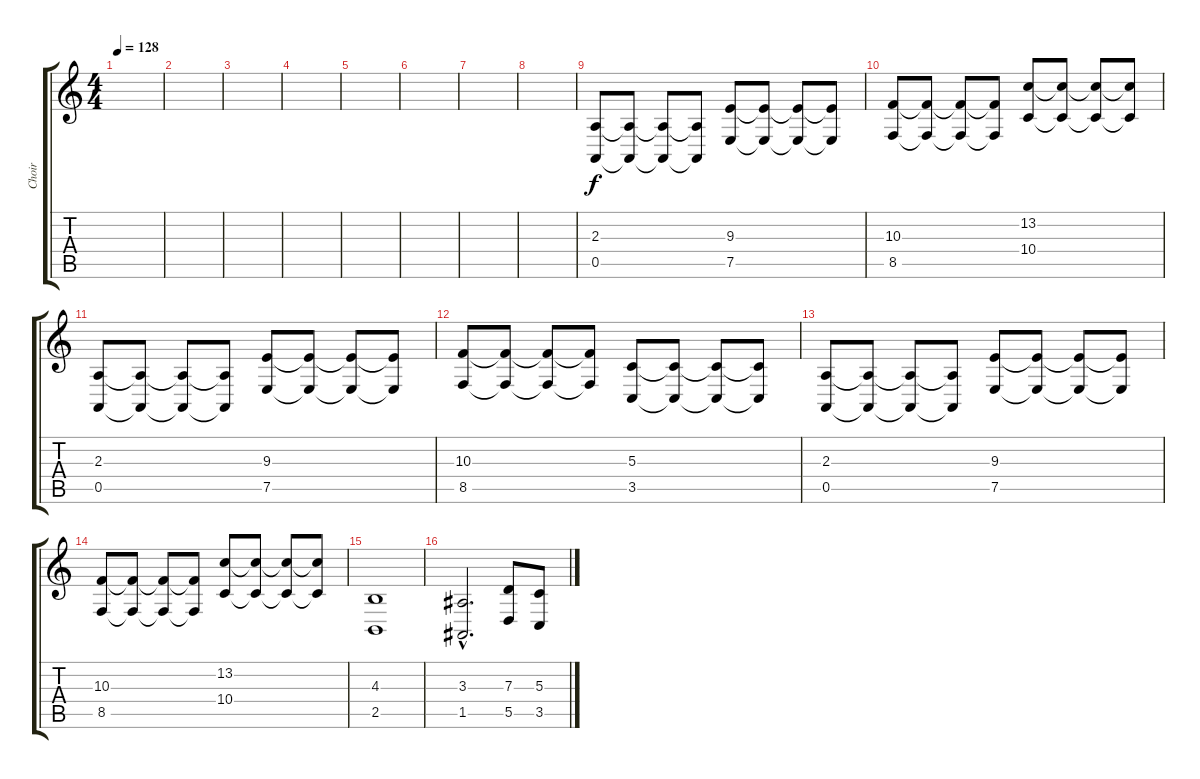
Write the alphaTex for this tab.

\track ("Choir" "Choir") {instrument choiraahs}
\staff {score tabs}
\tuning (E4 B3 G3 D3 A2 E2) {hide}
\ts (4 4)
\tempo 128
\clef g2
\ks c
|
|
|
|
|
|
|
|
(2.3 0.5).8 (2.3{t} 0.5{t}).8 (2.3{t} 0.5{t}).8 (2.3{t} 0.5{t}).8 (9.3 7.5).8 (9.3{t} 7.5{t}).8 (9.3{t} 7.5{t}).8 (9.3{t} 7.5{t}).8 |
(10.3 8.5).8 (10.3{t} 8.5{t}).8 (10.3{t} 8.5{t}).8 (10.3{t} 8.5{t}).8 (13.2 10.4).8 (13.2{t} 10.4{t}).8 (13.2{t} 10.4{t}).8 (13.2{t} 10.4{t}).8 |
(2.3 0.5).8 (2.3{t} 0.5{t}).8 (2.3{t} 0.5{t}).8 (2.3{t} 0.5{t}).8 (9.3 7.5).8 (9.3{t} 7.5{t}).8 (9.3{t} 7.5{t}).8 (9.3{t} 7.5{t}).8 |
(10.3 8.5).8 (10.3{t} 8.5{t}).8 (10.3{t} 8.5{t}).8 (10.3{t} 8.5{t}).8 (5.3 3.5).8 (5.3{t} 3.5{t}).8 (5.3{t} 3.5{t}).8 (5.3{t} 3.5{t}).8 |
(2.3 0.5).8 (2.3{t} 0.5{t}).8 (2.3{t} 0.5{t}).8 (2.3{t} 0.5{t}).8 (9.3 7.5).8 (9.3{t} 7.5{t}).8 (9.3{t} 7.5{t}).8 (9.3{t} 7.5{t}).8 |
(10.3 8.5).8 (10.3{t} 8.5{t}).8 (10.3{t} 8.5{t}).8 (10.3{t} 8.5{t}).8 (13.2 10.4).8 (13.2{t} 10.4{t}).8 (13.2{t} 10.4{t}).8 (13.2{t} 10.4{t}).8 |
(4.3 2.5).1 |
(3.3{hac} 1.5{hac}).2{d} (7.3 5.5).8 (5.3 3.5).8
